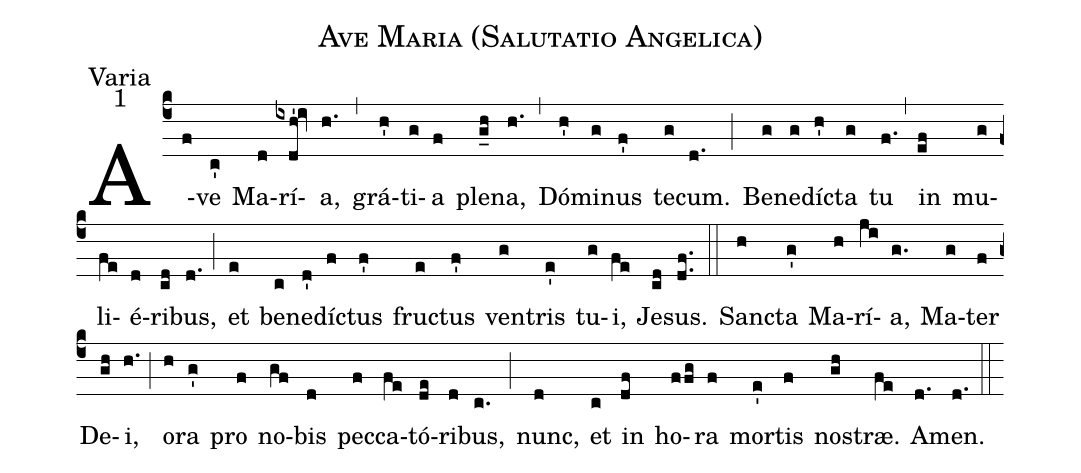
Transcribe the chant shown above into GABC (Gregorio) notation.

name: Ave Maria (Salutatio Angelica);
office-part: Varia;
mode: 1;
%%
(c4) A(f)ve(c') Ma(d)rí(ixdh'!iv)a,(h.) (,) grá(h')ti(g)a(f) ple(g_h)na,(h.) (,) Dó(h')mi(g)nus(f') te(g)cum.(d.) (;) Be(g)ne(g)díc(h')ta(g) tu(f.) (,) in(ef) mu(g)li(fe)é(d)ri(cd)bus,(d.) (;) et(e) be(c)ne(d')díc(f)tus(f') fruc(e)tus(f') ven(g)tris(e') tu(g)i,(fe) Je(cd)sus.(df..) (::)
Sanc(h)ta(g') Ma(h)rí(ji)a,(g.) Ma(g)ter(f) De(gh)i,(h.) (;) o(h)ra(g') pro(f) no(gf)bis(d) pec(f)ca(fe)tó(de)ri(d)bus,(c.) (;) nunc,(d) et(c) in(df) ho(ffg)ra(f) mor(e')tis(f) nos(gh)træ.(fe) A(d.)men.(d.) (::)
